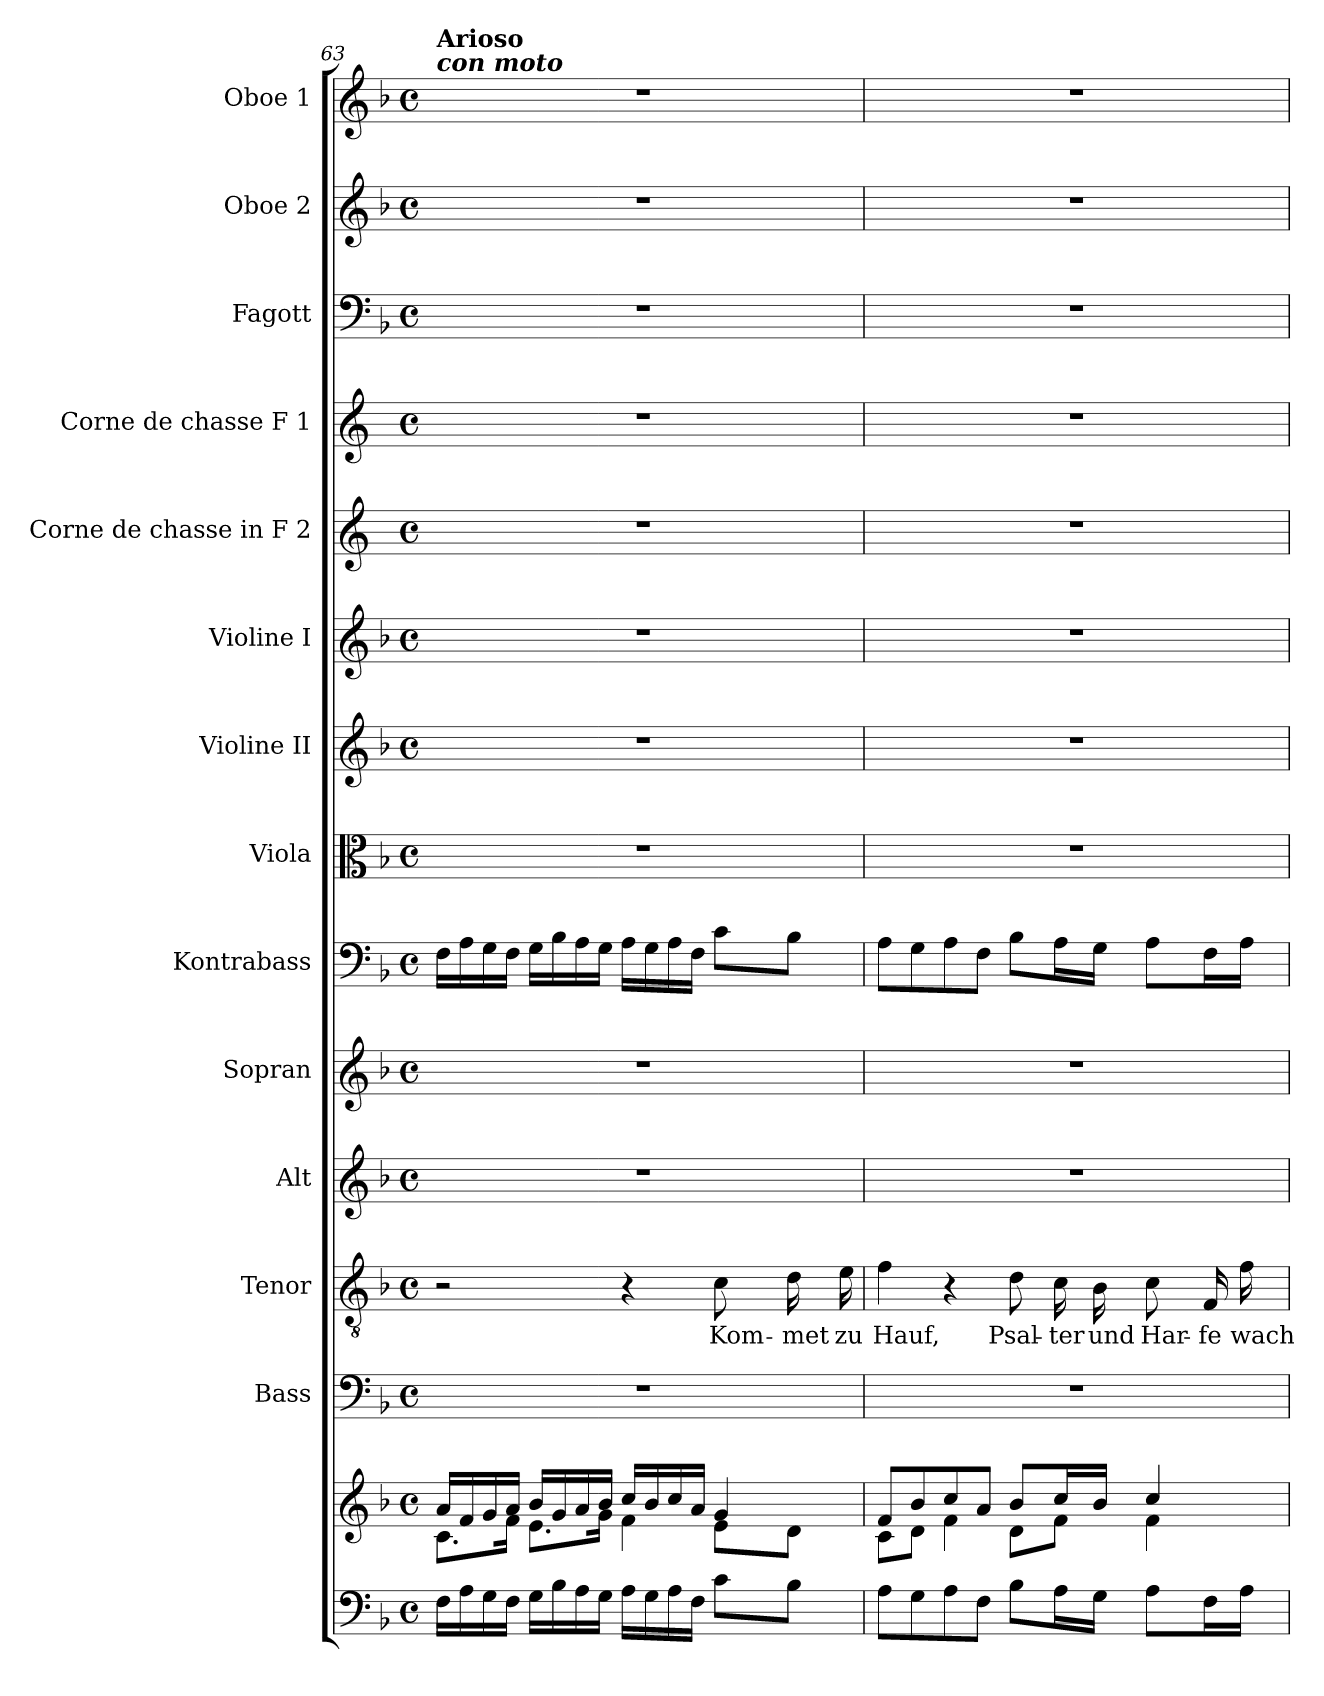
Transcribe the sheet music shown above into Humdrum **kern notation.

**kern	**kern	**kern	**kern	**text	**kern	**kern	**kern	**kern	**kern	**kern	**kern	**kern	**kern	**kern	**kern
*part14	*part14	*part13	*part12	*part12	*part11	*part10	*part9	*part8	*part7	*part6	*part5	*part4	*part3	*part2	*part1
*staff15	*staff14	*staff13	*staff12	*staff12	*staff11	*staff10	*staff9	*staff8	*staff7	*staff6	*staff5	*staff4	*staff3	*staff2	*staff1
*	*	*I"Bass	*I"Tenor	*	*I"Alt	*I"Sopran	*I"Kontrabass	*I"Viola	*I"Violine II	*I"Violine I	*I"Corne de chasse in F 2	*I"Corne de chasse F 1	*I"Fagott	*I"Oboe 2	*I"Oboe 1
*	*	*I'B.	*I'T.	*	*I'A.	*I'S.	*I'Kb.	*I'Vla.	*I'Vl. II	*I'Vl. I	*	*	*I'Fg.	*I'Ob. 2	*I'Ob. 1
!!LO:PB:g=z
*clefF4	*clefG2	*clefF4	*clefGv2	*	*clefG2	*clefG2	*clefF4	*clefC3	*clefG2	*clefG2	*clefG2	*clefG2	*clefF4	*clefG2	*clefG2
*	*	*	*	*	*	*	*ITrd7c12	*	*	*	*ITrd4c7	*ITrd4c7	*	*	*
*k[b-]	*k[b-]	*k[b-]	*k[b-]	*	*k[b-]	*k[b-]	*k[b-]	*k[b-]	*k[b-]	*k[b-]	*k[b-]	*k[b-]	*k[b-]	*k[b-]	*k[b-]
*F:	*F:	*F:	*F:	*	*F:	*F:	*F:	*F:	*F:	*F:	*F:	*F:	*F:	*F:	*F:
*M4/4	*M4/4	*M4/4	*M4/4	*	*M4/4	*M4/4	*M4/4	*M4/4	*M4/4	*M4/4	*M4/4	*M4/4	*M4/4	*M4/4	*M4/4
*met(c)	*met(c)	*met(c)	*met(c)	*	*met(c)	*met(c)	*met(c)	*met(c)	*met(c)	*met(c)	*met(c)	*met(c)	*met(c)	*met(c)	*met(c)
=63	=63	=63	=63	=63	=63	=63	=63	=63	=63	=63	=63	=63	=63	=63	=63
*	*^	*	*	*	*	*	*	*	*	*	*	*	*	*	*
!	!	!	!	!	!	!	!	!	!	!	!	!	!	!	!	!LO:TX:a:Bi:t=con moto
!	!	!	!	!	!	!	!	!	!	!	!	!	!	!	!	!LO:TX:a:B:t=Arioso
16F\LL	16a/LL	8.c\L	1r	2r	.	1r	1r	16FF\LL	1r	1r	1r	1r	1r	1r	1r	1r
16A\	16f/	.	.	.	.	.	.	16AA\	.	.	.	.	.	.	.	.
16G\	16g/	.	.	.	.	.	.	16GG\	.	.	.	.	.	.	.	.
16F\JJ	16a/JJ	16f\Jk	.	.	.	.	.	16FF\JJ	.	.	.	.	.	.	.	.
16G\LL	16b-/LL	8.e\L	.	.	.	.	.	16GG\LL	.	.	.	.	.	.	.	.
16B-\	16g/	.	.	.	.	.	.	16BB-\	.	.	.	.	.	.	.	.
16A\	16a/	.	.	.	.	.	.	16AA\	.	.	.	.	.	.	.	.
16G\JJ	16b-/JJ	16g\Jk	.	.	.	.	.	16GG\JJ	.	.	.	.	.	.	.	.
16A\LL	16cc/LL	4f\	.	4r	.	.	.	16AA\LL	.	.	.	.	.	.	.	.
16G\	16b-/	.	.	.	.	.	.	16GG\	.	.	.	.	.	.	.	.
16A\	16cc/	.	.	.	.	.	.	16AA\	.	.	.	.	.	.	.	.
16F\JJ	16a/JJ	.	.	.	.	.	.	16FF\JJ	.	.	.	.	.	.	.	.
!	!	!	!	!	!LO:LY:b	!	!	!	!	!	!	!	!	!	!	!
8c\L	4g/	8e\L	.	8c\	Kom-	.	.	8C\L	.	.	.	.	.	.	.	.
!	!	!	!	!	!LO:LY:b	!	!	!	!	!	!	!	!	!	!	!
8B-\J	.	8d\J	.	16d\	-met	.	.	8BB-\J	.	.	.	.	.	.	.	.
!	!	!	!	!	!LO:LY:b	!	!	!	!	!	!	!	!	!	!	!
.	.	.	.	16e\	zu	.	.	.	.	.	.	.	.	.	.	.
=64	=64	=64	=64	=64	=64	=64	=64	=64	=64	=64	=64	=64	=64	=64	=64	=64
!	!	!	!	!	!LO:LY:b	!	!	!	!	!	!	!	!	!	!	!
8A\L	8f/L	8c\L	1r	4f\	Hauf,	1r	1r	8AA\L	1r	1r	1r	1r	1r	1r	1r	1r
8G\	8b-/	8d\J	.	.	.	.	.	8GG\	.	.	.	.	.	.	.	.
8A\	8cc/	4f\	.	4r	.	.	.	8AA\	.	.	.	.	.	.	.	.
8F\J	8a/J	.	.	.	.	.	.	8FF\J	.	.	.	.	.	.	.	.
!	!	!	!	!	!LO:LY:b	!	!	!	!	!	!	!	!	!	!	!
8B-\L	8b-/L	8d\L	.	8d\	Psal-	.	.	8BB-\L	.	.	.	.	.	.	.	.
!	!	!	!	!	!LO:LY:b	!	!	!	!	!	!	!	!	!	!	!
16A\L	16cc/L	8f\J	.	16c\	-ter	.	.	16AA\L	.	.	.	.	.	.	.	.
!	!	!	!	!	!LO:LY:b	!	!	!	!	!	!	!	!	!	!	!
16G\JJ	16b-/JJ	.	.	16B-\	und	.	.	16GG\JJ	.	.	.	.	.	.	.	.
!	!	!	!	!	!LO:LY:b	!	!	!	!	!	!	!	!	!	!	!
8A\L	4cc/	4f\	.	8c\	Har-	.	.	8AA\L	.	.	.	.	.	.	.	.
!	!	!	!	!	!LO:LY:b	!	!	!	!	!	!	!	!	!	!	!
16F\L	.	.	.	16F/	-fe	.	.	16FF\L	.	.	.	.	.	.	.	.
!	!	!	!	!	!LO:LY:b	!	!	!	!	!	!	!	!	!	!	!
16A\JJ	.	.	.	16f\	wach	.	.	16AA\JJ	.	.	.	.	.	.	.	.
*	*v	*v	*	*	*	*	*	*	*	*	*	*	*	*	*	*
=	=	=	=	=	=	=	=	=	=	=	=	=	=	=	=
*-	*-	*-	*-	*-	*-	*-	*-	*-	*-	*-	*-	*-	*-	*-	*-
